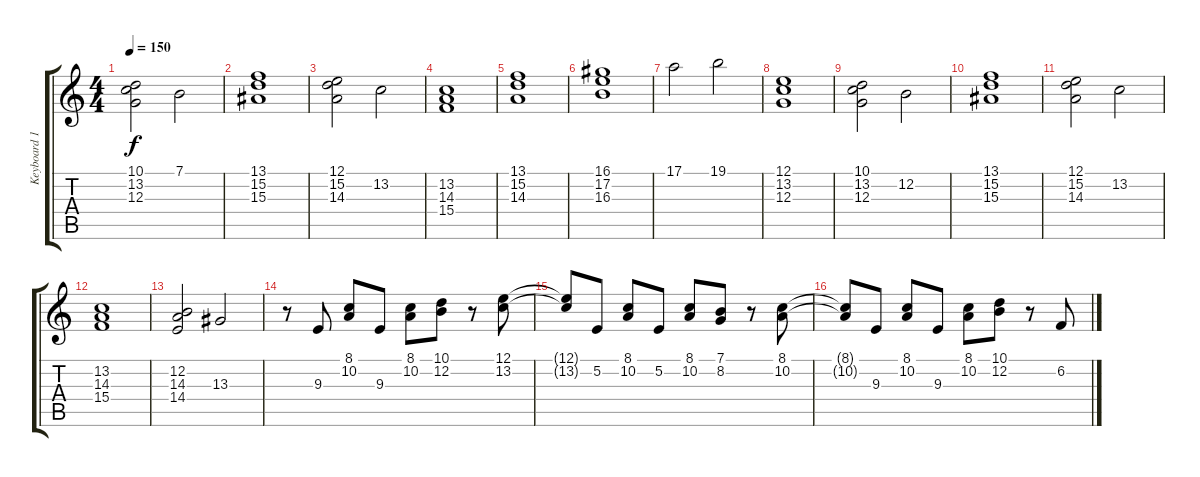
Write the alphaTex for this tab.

\track ("Keyboard 1." "Keyboard 1") {instrument stringensemble1}
\staff {score tabs}
\tuning (E4 B3 G3 D3 A2 E2) {hide}
\ts (4 4)
\tempo 150
\clef g2
\ks c
(10.1 13.2 12.3).2{dy f} 7.1.2 |
(13.1 15.2 15.3).1 |
(12.1 15.2 14.3).2 13.2.2 |
(13.2 14.3 15.4).1 |
(13.1 15.2 14.3).1 |
(16.1 17.2 16.3).1 |
17.1.2 19.1.2 |
(12.1 13.2 12.3).1 |
(10.1 13.2 12.3).2 12.2.2 |
(13.1 15.2 15.3).1 |
(12.1 15.2 14.3).2 13.2.2 |
(13.2 14.3 15.4).1 |
(12.2 14.3 14.4).2 13.3.2 |
r.8 9.3.8 (8.1 10.2).8 9.3.8 (8.1 10.2).8 (10.1 12.2).8 r.8 (12.1 13.2).8 |
(12.1{t} 13.2{t}).8 5.2.8 (8.1 10.2).8 5.2.8 (8.1 10.2).8 (7.1 8.2).8 r.8 (8.1 10.2).8 |
(8.1{t} 10.2{t}).8 9.3.8 (8.1 10.2).8 9.3.8 (8.1 10.2).8 (10.1 12.2).8 r.8 6.2.8
